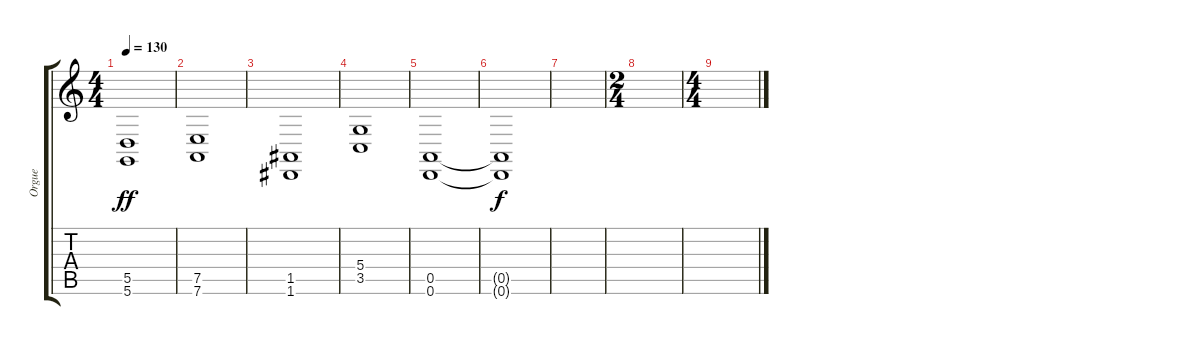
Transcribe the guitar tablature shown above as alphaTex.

\track ("Orgue" "Orgue") {instrument churchorgan}
\staff {score tabs}
\tuning (E4 B3 G3 D3 A2 D2) {hide}
\ts (4 4)
\tempo 130
\clef g2
\ks c
(5.5 5.6).1{dy ff} |
(7.5 7.6).1 |
(1.5 1.6).1 |
(5.4 3.5).1 |
(0.5 0.6).1 |
(0.5{t} 0.6{t}).1{dy f} |
|
\ts (2 4)
|
\ts (4 4)
